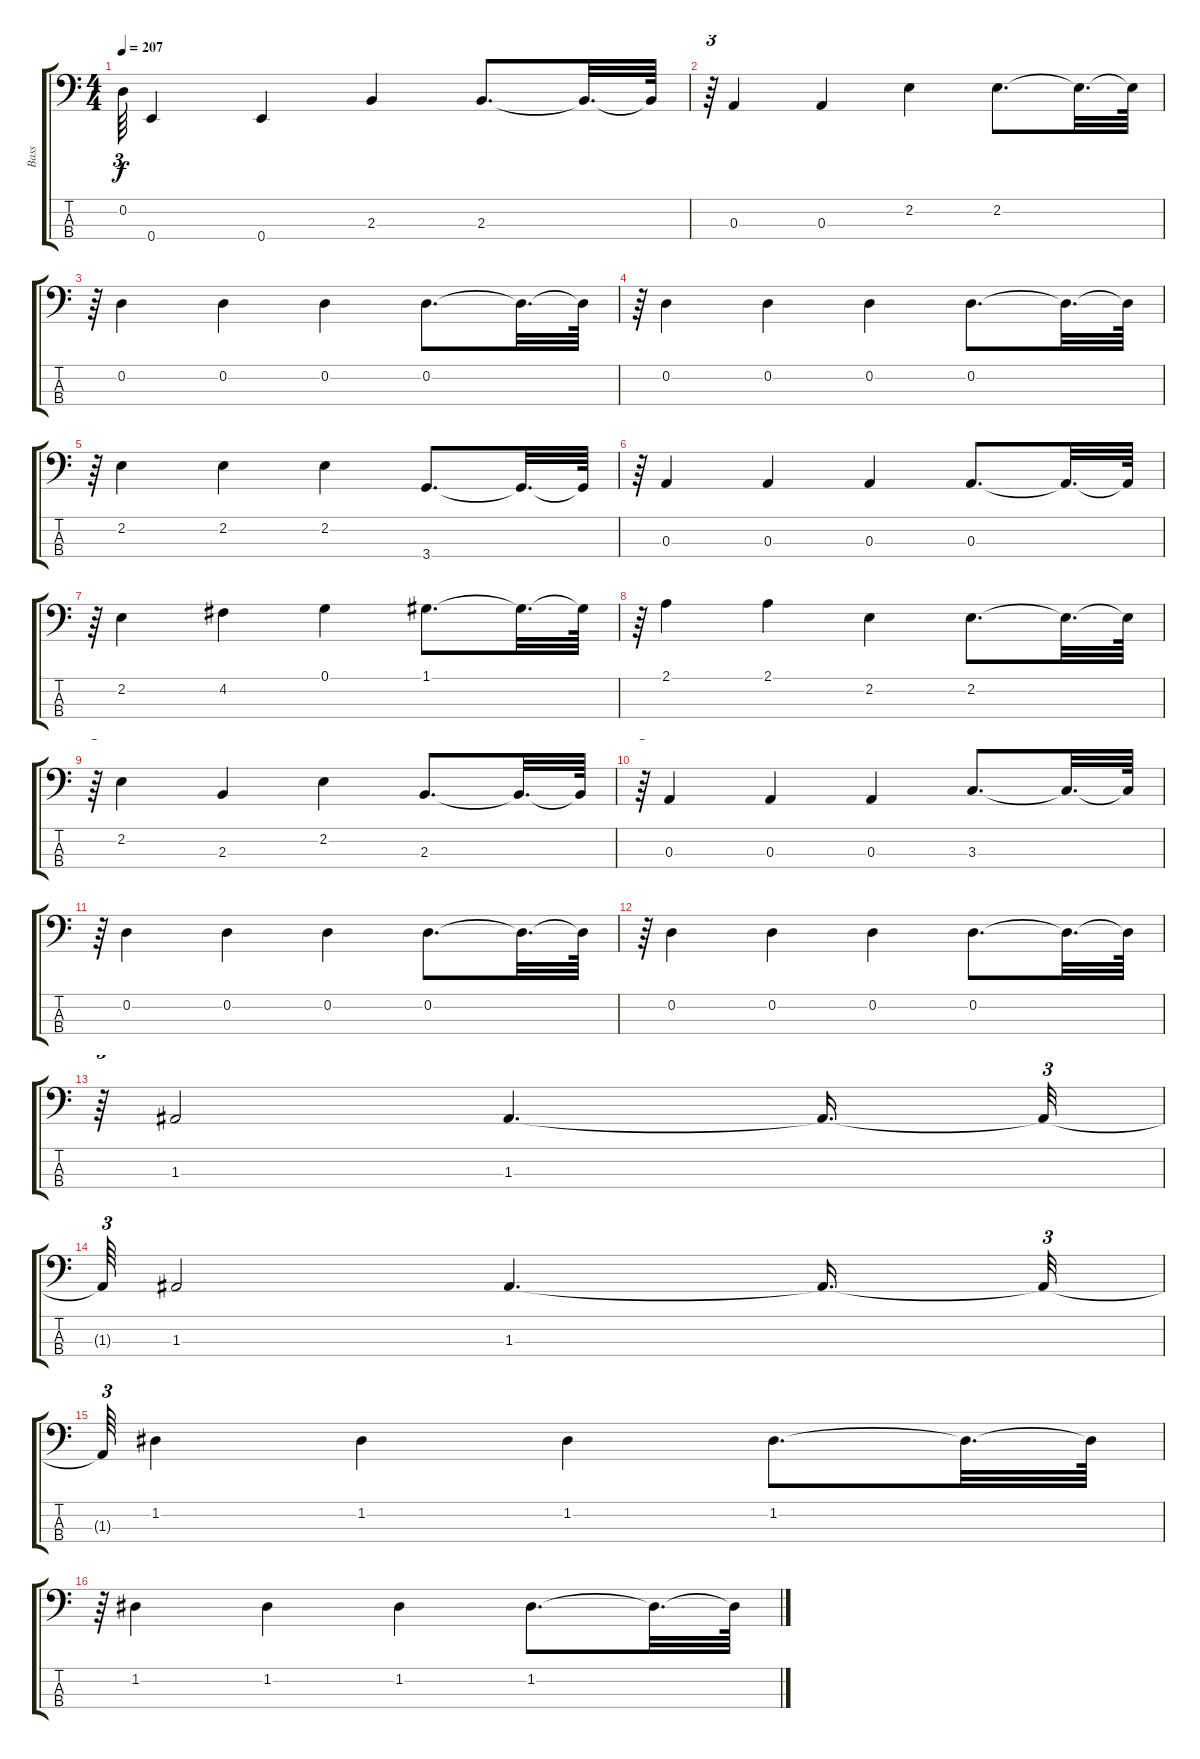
\track ("Bass" "Bass") {instrument electricbassfinger}
\staff {score tabs}
\tuning (G2 D2 A1 E1) {hide}
\ts (4 4)
\tempo 207
\clef f4
\ks c
0.2{t}.64{tu (3 2) dy f} 0.4.4 0.4.4 2.3.4 2.3.8{d} 2.3{t}.32{d} 2.3{t}.64 |
r.64{tu (3 2)} 0.3.4 0.3.4 2.2.4 2.2.8{d} 2.2{t}.32{d} 2.2{t}.64 |
r.64{tu (3 2)} 0.2.4 0.2.4 0.2.4 0.2.8{d} 0.2{t}.32{d} 0.2{t}.64 |
r.64{tu (3 2)} 0.2.4 0.2.4 0.2.4 0.2.8{d} 0.2{t}.32{d} 0.2{t}.64 |
r.64{tu (3 2)} 2.2.4 2.2.4 2.2.4 3.4.8{d} 3.4{t}.32{d} 3.4{t}.64 |
r.64{tu (3 2)} 0.3.4 0.3.4 0.3.4 0.3.8{d} 0.3{t}.32{d} 0.3{t}.64 |
r.64{tu (3 2)} 2.2.4 4.2.4 0.1.4 1.1.8{d} 1.1{t}.32{d} 1.1{t}.64 |
r.64{tu (3 2)} 2.1.4 2.1.4 2.2.4 2.2.8{d} 2.2{t}.32{d} 2.2{t}.64 |
r.64{tu (3 2)} 2.2.4 2.3.4 2.2.4 2.3.8{d} 2.3{t}.32{d} 2.3{t}.64 |
r.64{tu (3 2)} 0.3.4 0.3.4 0.3.4 3.3.8{d} 3.3{t}.32{d} 3.3{t}.64 |
r.64{tu (3 2)} 0.2.4 0.2.4 0.2.4 0.2.8{d} 0.2{t}.32{d} 0.2{t}.64 |
r.64{tu (3 2)} 0.2.4 0.2.4 0.2.4 0.2.8{d} 0.2{t}.32{d} 0.2{t}.64 |
r.64{tu (3 2)} 1.3.2 1.3.4{d} 1.3{t}.16{d} 1.3{t}.32{tu (3 2)} |
1.3{t}.64{tu (3 2)} 1.3.2 1.3.4{d} 1.3{t}.16{d} 1.3{t}.32{tu (3 2)} |
1.3{t}.64{tu (3 2)} 1.2.4 1.2.4 1.2.4 1.2.8{d} 1.2{t}.32{d} 1.2{t}.64 |
r.64{tu (3 2)} 1.2.4 1.2.4 1.2.4 1.2.8{d} 1.2{t}.32{d} 1.2{t}.64
